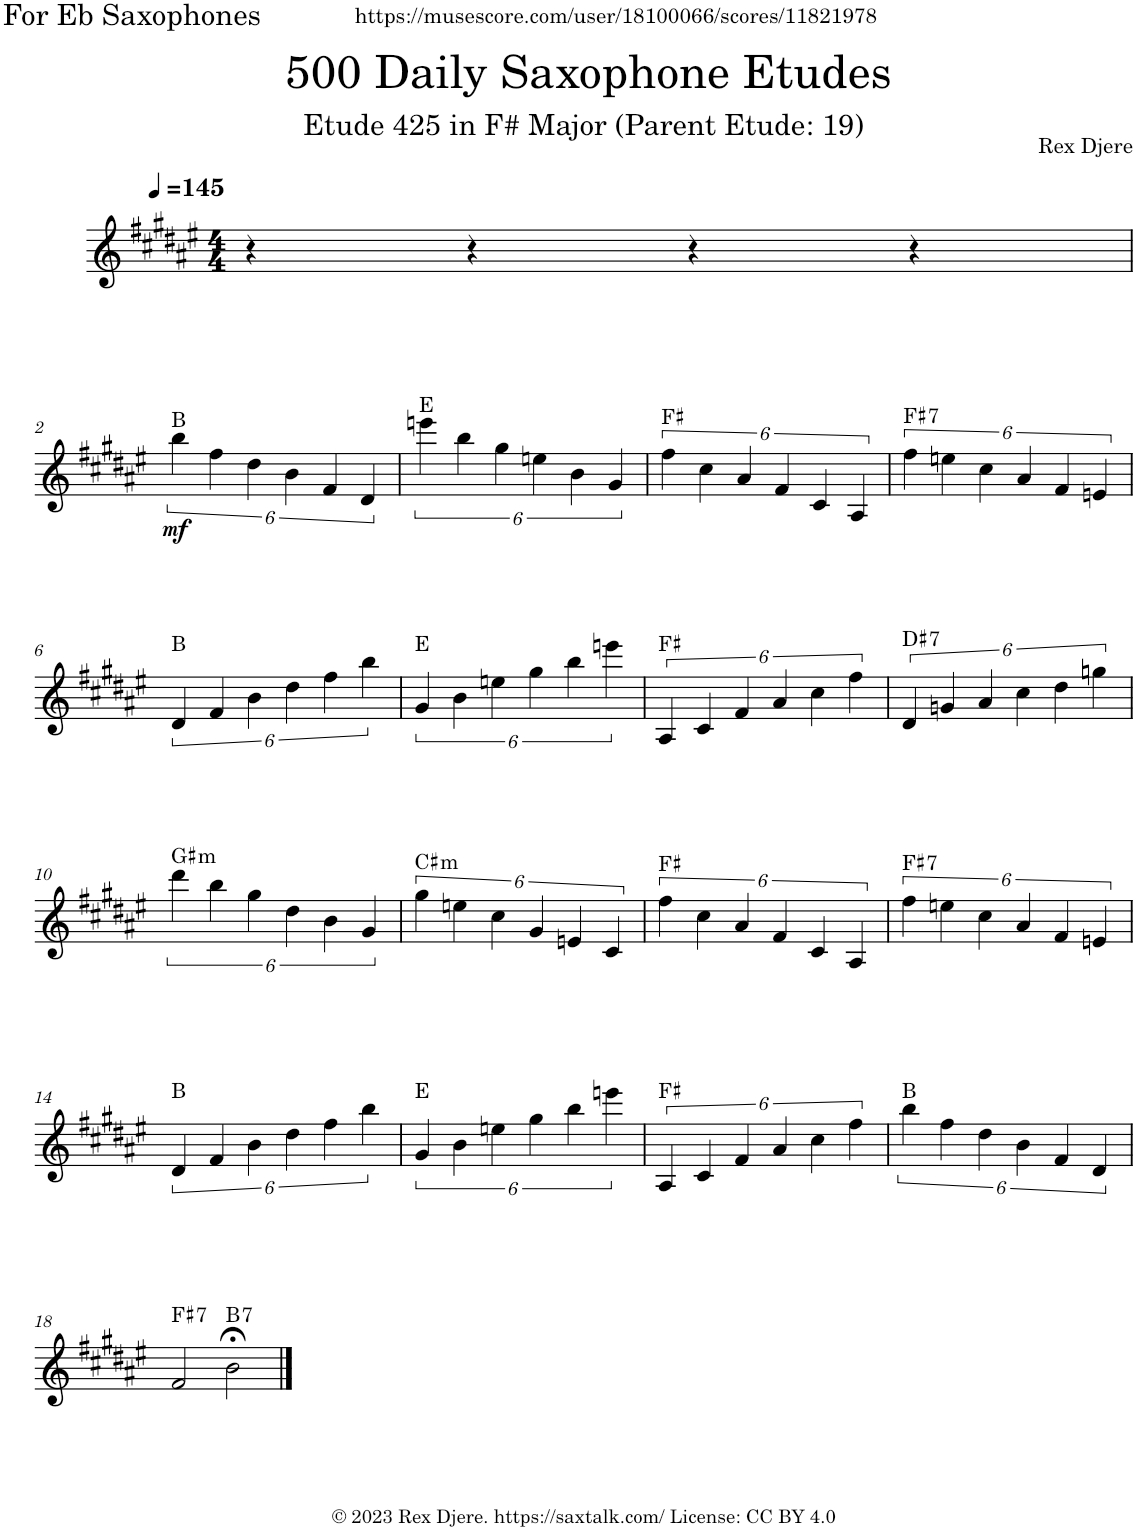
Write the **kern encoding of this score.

**kern	**dynam	**harte
*part1	*part1	*part1
*staff1	*staff1	*
*I"Alto Saxophone	*	*
*I'A. Sax.	*	*
*clefG2	*	*
*Trd5c9	*	*
*k[f#c#g#d#a#e#]	*	*
*M4/4	*	*
*MM145	*	*
=1	=1	=1
4r	.	.
4r	.	.
4r	.	.
4r	.	.
!!LO:LB:g=z
=2	=2	=2
!	!LO:DY:b	!
6bb\	mf	B:maj
6ff#\	.	.
6dd#\	.	.
6b\	.	.
6f#/	.	.
6d#/	.	.
=3	=3	=3
6eeen\	.	E:maj
6bb\	.	.
6gg#\	.	.
6een\	.	.
6b\	.	.
6g#/	.	.
=4	=4	=4
6ff#\	.	F#:maj
6cc#\	.	.
6a#/	.	.
6f#/	.	.
6c#/	.	.
6A#/	.	.
=5	=5	=5
!	!	!LO:H:kt=7
6ff#\	.	F#:7
6een\	.	.
6cc#\	.	.
6a#/	.	.
6f#/	.	.
6en/	.	.
!!LO:LB:g=z
=6	=6	=6
6d#/	.	B:maj
6f#/	.	.
6b\	.	.
6dd#\	.	.
6ff#\	.	.
6bb\	.	.
=7	=7	=7
6g#/	.	E:maj
6b\	.	.
6een\	.	.
6gg#\	.	.
6bb\	.	.
6eeen\	.	.
=8	=8	=8
6A#/	.	F#:maj
6c#/	.	.
6f#/	.	.
6a#/	.	.
6cc#\	.	.
6ff#\	.	.
=9	=9	=9
!	!	!LO:H:kt=7
6d#/	.	D#:7
6gn/	.	.
6a#/	.	.
6cc#\	.	.
6dd#\	.	.
6ggn\	.	.
!!LO:LB:g=z
=10	=10	=10
!	!	!LO:H:kt=m
6ddd#\	.	G#:min
6bb\	.	.
6gg#\	.	.
6dd#\	.	.
6b\	.	.
6g#/	.	.
=11	=11	=11
!	!	!LO:H:kt=m
6gg#\	.	C#:min
6een\	.	.
6cc#\	.	.
6g#/	.	.
6en/	.	.
6c#/	.	.
=12	=12	=12
6ff#\	.	F#:maj
6cc#\	.	.
6a#/	.	.
6f#/	.	.
6c#/	.	.
6A#/	.	.
=13	=13	=13
!	!	!LO:H:kt=7
6ff#\	.	F#:7
6een\	.	.
6cc#\	.	.
6a#/	.	.
6f#/	.	.
6en/	.	.
!!LO:LB:g=z
=14	=14	=14
6d#/	.	B:maj
6f#/	.	.
6b\	.	.
6dd#\	.	.
6ff#\	.	.
6bb\	.	.
=15	=15	=15
6g#/	.	E:maj
6b\	.	.
6een\	.	.
6gg#\	.	.
6bb\	.	.
6eeen\	.	.
=16	=16	=16
6A#/	.	F#:maj
6c#/	.	.
6f#/	.	.
6a#/	.	.
6cc#\	.	.
6ff#\	.	.
=17	=17	=17
6bb\	.	B:maj
6ff#\	.	.
6dd#\	.	.
6b\	.	.
6f#/	.	.
6d#/	.	.
!!LO:LB:g=z
=18	=18	=18
!	!	!LO:H:kt=7
2f#/	.	F#:7
!	!	!LO:H:kt=7
2b;<\	.	B:7
==	==	==
*-	*-	*-
